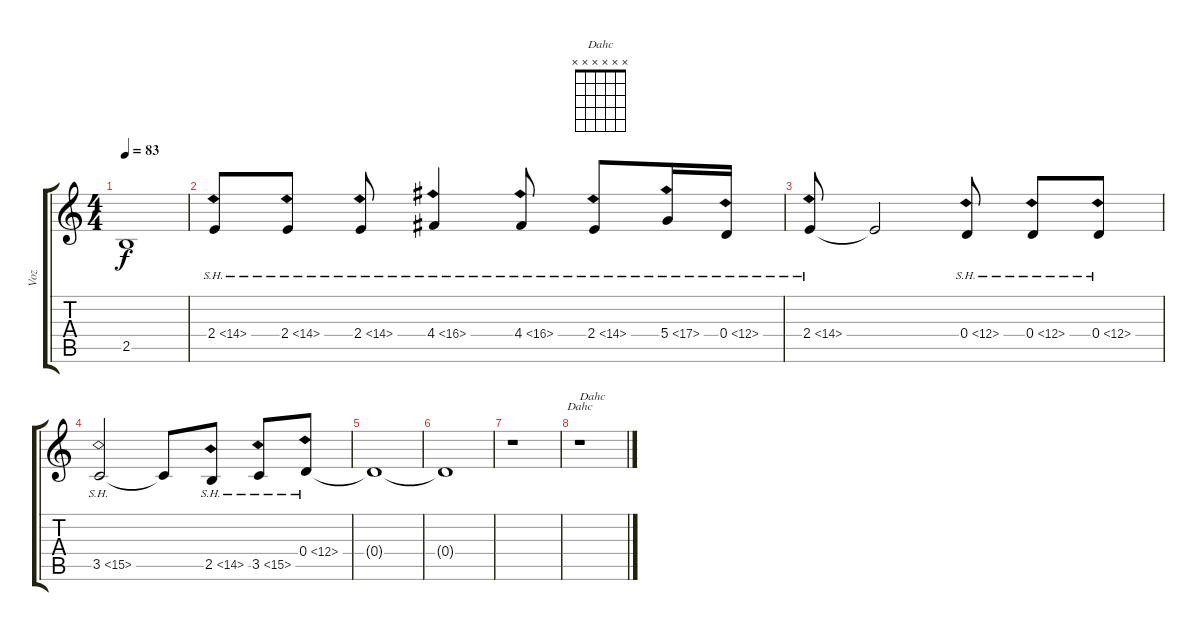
\track ("Voz" "Voz") {instrument contrabass}
\staff {score tabs}
\tuning (E4 B3 G3 D3 A2 E2) {hide}
\chord ("Dahc" x x x x x x)
\ts (4 4)
\tempo 83
\clef g2
\ks c
2.5{t}.1{dy f} |
2.4{sh 12}.8 2.4{sh 12}.8 2.4{sh 12}.8 4.4{sh 12}.4 4.4{sh 12}.8 2.4{sh 12}.8 5.4{sh 12}.16 0.4{sh 12}.16 |
2.4{sh 12}.8 2.4{t}.2 0.4{sh 12}.8 0.4{sh 12}.8 0.4{sh 12}.8 |
3.5{sh 12}.2 3.5{t}.8 2.5{sh 12}.8 3.5{sh 12}.8 0.4{sh 12}.8{volume 0} |
0.4{t}.1 |
0.4{t}.1 |
r.1 |
r.1{ch "Dahc" txt "Dahc"}
